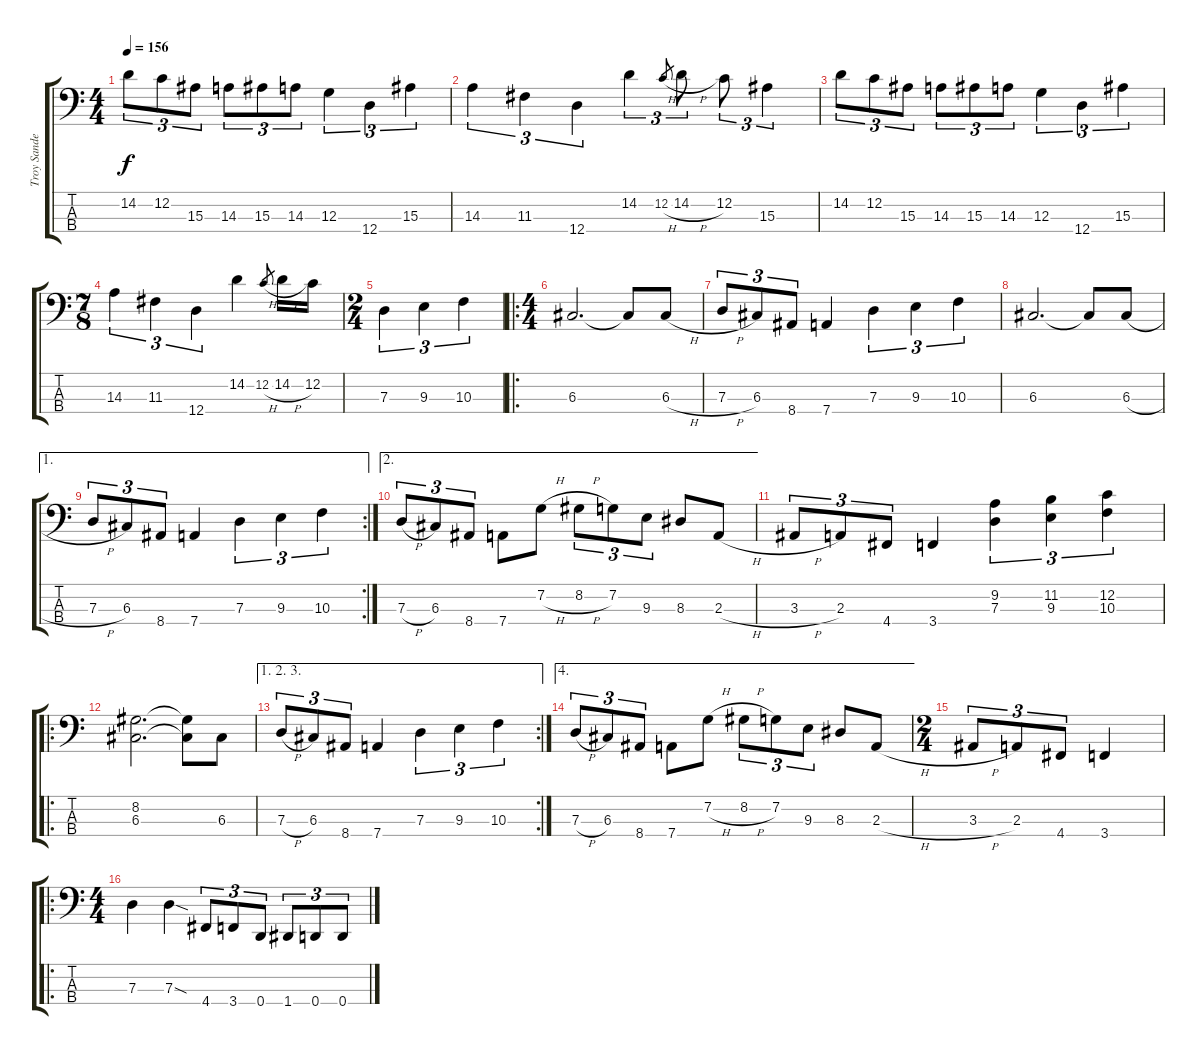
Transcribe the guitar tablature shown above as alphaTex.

\track ("Troy Sanders" "Troy Sande") {instrument slapbass1}
\staff {score tabs}
\tuning (F2 C2 G1 D1) {hide}
\ts (4 4)
\tempo 156
\clef f4
\ks c
14.2.8{tu (3 2) dy f} 12.2.8{tu (3 2)} 15.3.8{tu (3 2)} 14.3.8{tu (3 2)} 15.3.8{tu (3 2)} 14.3.8{tu (3 2)} 12.3.4{tu (3 2)} 12.4.4{tu (3 2)} 15.3.4{tu (3 2)} |
14.3.4{tu (3 2)} 11.3.4{tu (3 2)} 12.4.4{tu (3 2)} 14.2.4{tu (3 2)} 12.2{h}.8{gr} 14.2{h}.8{tu (3 2)} 12.2.8{tu (3 2)} 15.3.4{tu (3 2)} |
14.2.8{tu (3 2)} 12.2.8{tu (3 2)} 15.3.8{tu (3 2)} 14.3.8{tu (3 2)} 15.3.8{tu (3 2)} 14.3.8{tu (3 2)} 12.3.4{tu (3 2)} 12.4.4{tu (3 2)} 15.3.4{tu (3 2)} |
\ts (7 8)
14.3.4{tu (3 2)} 11.3.4{tu (3 2)} 12.4.4{tu (3 2)} 14.2.4 12.2{h}.8{gr} 14.2{h}.16 12.2.16 |
\ts (2 4)
7.3.4{tu (3 2)} 9.3.4{tu (3 2)} 10.3.4{tu (3 2)} |
\ro
\ts (4 4)
6.3.2{d} 6.3{t}.8 6.3{h}.8 |
7.3{h}.8{tu (3 2)} 6.3.8{tu (3 2)} 8.4.8{tu (3 2)} 7.4.4 7.3.4{tu (3 2)} 9.3.4{tu (3 2)} 10.3.4{tu (3 2)} |
6.3.2{d} 6.3{t}.8 6.3{h}.8 |
\ae 1
\rc 2
7.3{h}.8{tu (3 2)} 6.3.8{tu (3 2)} 8.4.8{tu (3 2)} 7.4.4 7.3.4{tu (3 2)} 9.3.4{tu (3 2)} 10.3.4{tu (3 2)} |
\ae 2
7.3{h}.8{tu (3 2)} 6.3.8{tu (3 2)} 8.4.8{tu (3 2)} 7.4.8 7.2{h}.8 8.2{h}.8{tu (3 2)} 7.2.8{tu (3 2)} 9.3.8{tu (3 2)} 8.3.8 2.3{h}.8 |
3.3{h}.8{tu (3 2)} 2.3.8{tu (3 2)} 4.4.8{tu (3 2)} 3.4.4 (9.2 7.3).4{tu (3 2)} (11.2 9.3).4{tu (3 2)} (12.2 10.3).4{tu (3 2)} |
\ro
(8.2 6.3).2{d} (8.2{t} 6.3{t}).8 6.3.8 |
\ae (1 2 3)
\rc 2
7.3{h}.8{tu (3 2)} 6.3.8{tu (3 2)} 8.4.8{tu (3 2)} 7.4.4 7.3.4{tu (3 2)} 9.3.4{tu (3 2)} 10.3.4{tu (3 2)} |
\ae 4
7.3{h}.8{tu (3 2)} 6.3.8{tu (3 2)} 8.4.8{tu (3 2)} 7.4.8 7.2{h}.8 8.2{h}.8{tu (3 2)} 7.2.8{tu (3 2)} 9.3.8{tu (3 2)} 8.3.8 2.3{h}.8 |
\ts (2 4)
3.3{h}.8{tu (3 2)} 2.3.8{tu (3 2)} 4.4.8{tu (3 2)} 3.4.4 |
\ro
\ts (4 4)
7.3.4 7.3{sod}.4 4.4.8{tu (3 2)} 3.4.8{tu (3 2)} 0.4.8{tu (3 2)} 1.4.8{tu (3 2)} 0.4.8{tu (3 2)} 0.4.8{tu (3 2)}
